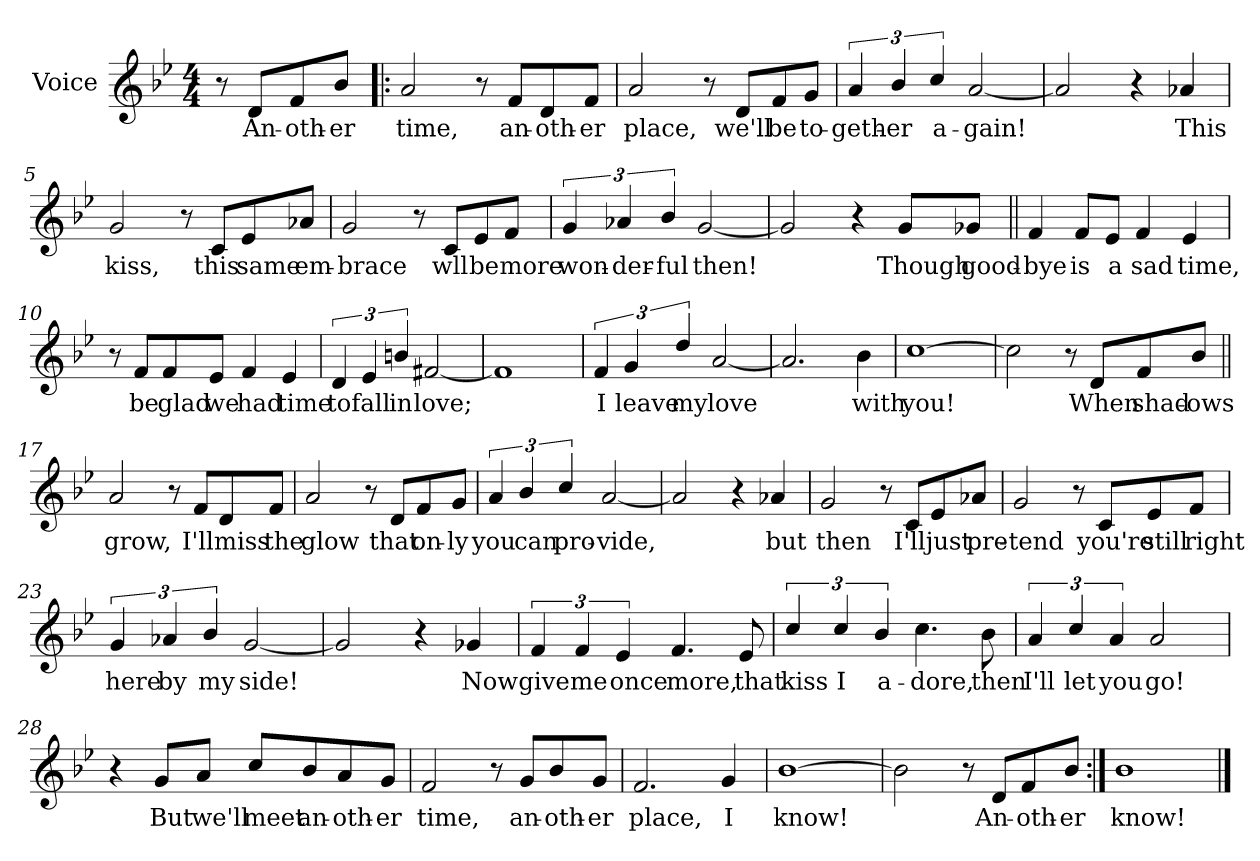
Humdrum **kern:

**kern	**text
*part1	*part1
*staff1	*staff1
*I"Voice	*
*clefG2	*
*k[b-e-]	*
*B-:	*
*M4/4	*
=	=
8r	.
8d/L	An-
8f/	oth-
8b-/J	-er
=1!|:	=1!|:
2a/	time,
8r	.
8f/L	an-
8d/	-oth-
8f/J	-er
=2	=2
2a/	place,
8r	.
8d/L	we'll
8f/	be
8g/J	to-
=3	=3
6a/	-geth-
6b-/	-er
6cc/	a-
[2a/	-gain!
=4	=4
2a/]	.
4r	.
4a-X/	This
!!LO:LB:g=z
=5	=5
2g/	kiss,
8r	.
8c/L	this
8e-/	same
8a-X/J	em-
=6	=6
2g/	-brace
8r	.
8c/L	wll
8e-/	be
8f/J	more
=7	=7
6g/	won-
6a-X/	-der-
6b-/	ful
[2g/	then!
=8	=8
2g/]	.
4r	.
8g/L	Though
8g-X/J	good-
!!LO:LB:g=z
=9||	=9||
4f/	-bye
8f/L	is
8e-/J	a
4f/	sad
4e-/	time,
=10	=10
8r	.
8f/L	be
8f/	glad
8e-/J	we
4f/	had
4e-/	time
=11	=11
6d/	to
6e-/	fall
6bn/	in
[2f#X/	love;
=12	=12
1f#]	.
!!LO:LB:g=z
=13	=13
6f/	I
6g/	leave
6dd/	my
[2a/	love
=14	=14
2.a/]	.
4b-\	with
=15	=15
[1cc	you!
=16	=16
2cc\]	.
8r	.
8d/L	When
8f/	shad-
8b-/J	-ows
!!LO:LB:g=z
=17||	=17||
2a/	grow,
8r	.
8f/L	I'll
8d/	miss
8f/J	the
=18	=18
2a/	glow
8r	.
8d/L	that
8f/	on-
8g/J	-ly
=19	=19
6a/	you
6b-/	can
6cc/	pro-
[2a/	-vide,
=20	=20
2a/]	.
4r	.
4a-X/	but
!!LO:LB:g=z
=21	=21
2g/	then
8r	.
8c/L	I'll
8e-/	just
8a-X/J	pre-
=22	=22
2g/	-tend
8r	.
8c/L	you're
8e-/	still
8f/J	right
=23	=23
6g/	here
6a-X/	by
6b-/	my
[2g/	side!
=24	=24
2g/]	.
4r	.
4g-X/	Now
!!LO:LB:g=z
=25	=25
6f/	give
6f/	me
6e-/	once
4.f/	more,
8e-/	that
=26	=26
6cc/	kiss
6cc/	I
6b-/	a-
4.cc\	dore,
8b-\	then
=27	=27
6a/	I'll
6cc/	let
6a/	you
2a/	go!
=28	=28
4r	.
8g/L	But
8a/J	we'll
8cc/L	meet
8b-/	an-
8a/	oth-
8g/J	-er
!!LO:LB:g=z
=29	=29
2f/	time,
8r	.
8g/L	an-
8b-/	-oth-
8g/J	-er
=30	=30
2.f/	place,
4g/	I
=31	=31
[1b-	know!
=32	=32
2b-\]	.
8r	.
8d/L	An-
8f/	-oth-
8b-/J	-er
=33:|!	=33:|!
1b-	know!
==	==
*-	*-
